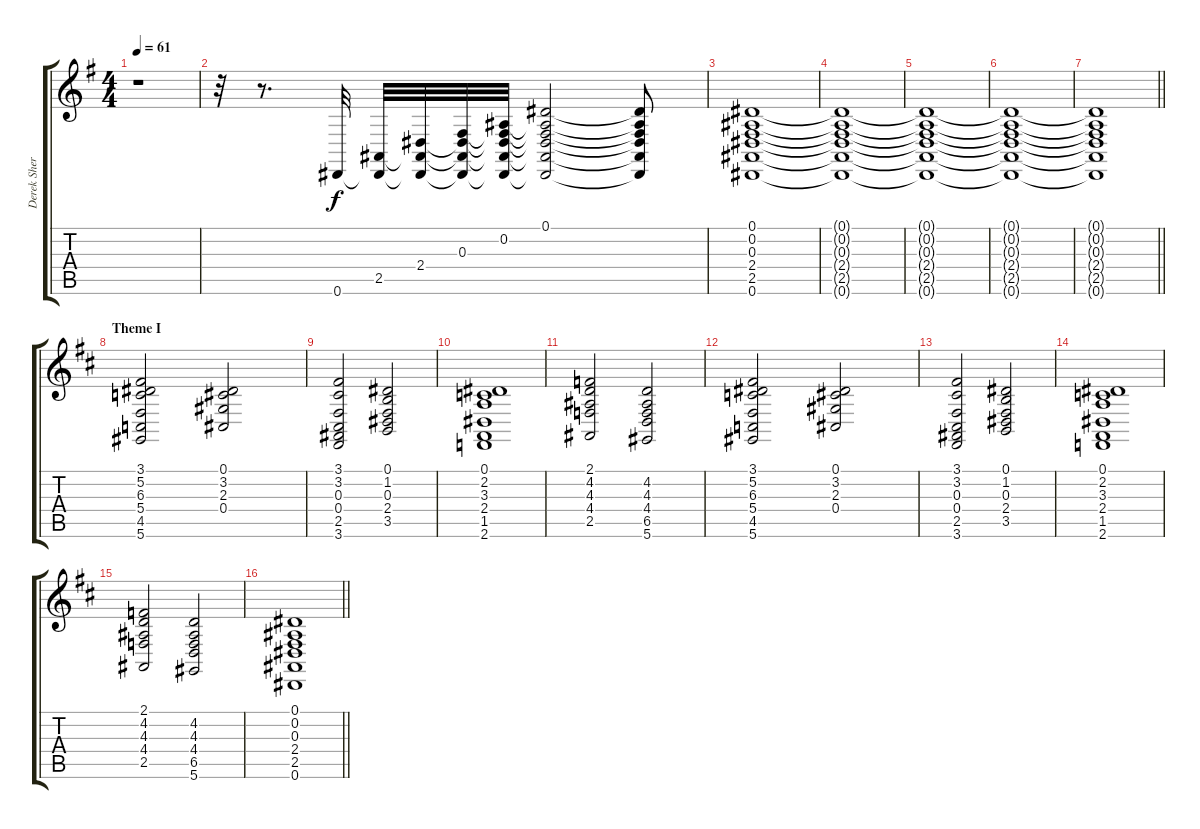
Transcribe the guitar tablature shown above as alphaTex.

\track ("Derek Sherinian" "Derek Sher") {instrument stringensemble1}
\staff {score tabs}
\tuning (Eb4 Bb3 Gb3 Db3 Ab2 Eb2) {hide}
\ts (4 4)
\tempo 61
\clef g2
\ks g
r.1{dy f instrument stringensemble1} |
r.32 r.8{d} 0.6.32 (2.5 0.6{t}).32 (2.4 2.5{t} 0.6{t}).32 (0.3 2.4{t} 2.5{t} 0.6{t}).32 (0.2 0.3{t} 2.4{t} 2.5{t} 0.6{t}).32 (0.1 0.2{t} 0.3{t} 2.4{t} 2.5{t} 0.6{t}).2 (0.1{t} 0.2{t} 0.3{t} 2.4{t} 2.5{t} 0.6{t}).8 |
(0.1 0.2 0.3 2.4 2.5 0.6).1 |
(0.1{t} 0.2{t} 0.3{t} 2.4{t} 2.5{t} 0.6{t}).1 |
(0.1{t} 0.2{t} 0.3{t} 2.4{t} 2.5{t} 0.6{t}).1 |
(0.1{t} 0.2{t} 0.3{t} 2.4{t} 2.5{t} 0.6{t}).1 |
\barLineRight lightlight
(0.1{t} 0.2{t} 0.3{t} 2.4{t} 2.5{t} 0.6{t}).1 |
\section ("" "Theme I")
\ks d
(3.1 5.2 6.3 5.4 4.5 5.6).2 (0.1 3.2 2.3 0.4).2 |
(3.1 3.2 0.3 0.4 2.5 3.6).2 (0.1 1.2 0.3 2.4 3.5).2 |
(0.1 2.2 3.3 2.4 1.5 2.6).1 |
(2.1 4.2 4.3 4.4 2.5).2 (4.2 4.3 4.4 6.5 5.6).2 |
(3.1 5.2 6.3 5.4 4.5 5.6).2 (0.1 3.2 2.3 0.4).2 |
(3.1 3.2 0.3 0.4 2.5 3.6).2 (0.1 1.2 0.3 2.4 3.5).2 |
(0.1 2.2 3.3 2.4 1.5 2.6).1 |
(2.1 4.2 4.3 4.4 2.5).2 (4.2 4.3 4.4 6.5 5.6).2 |
\barLineRight lightlight
(0.1 0.2 0.3 2.4 2.5 0.6).1
